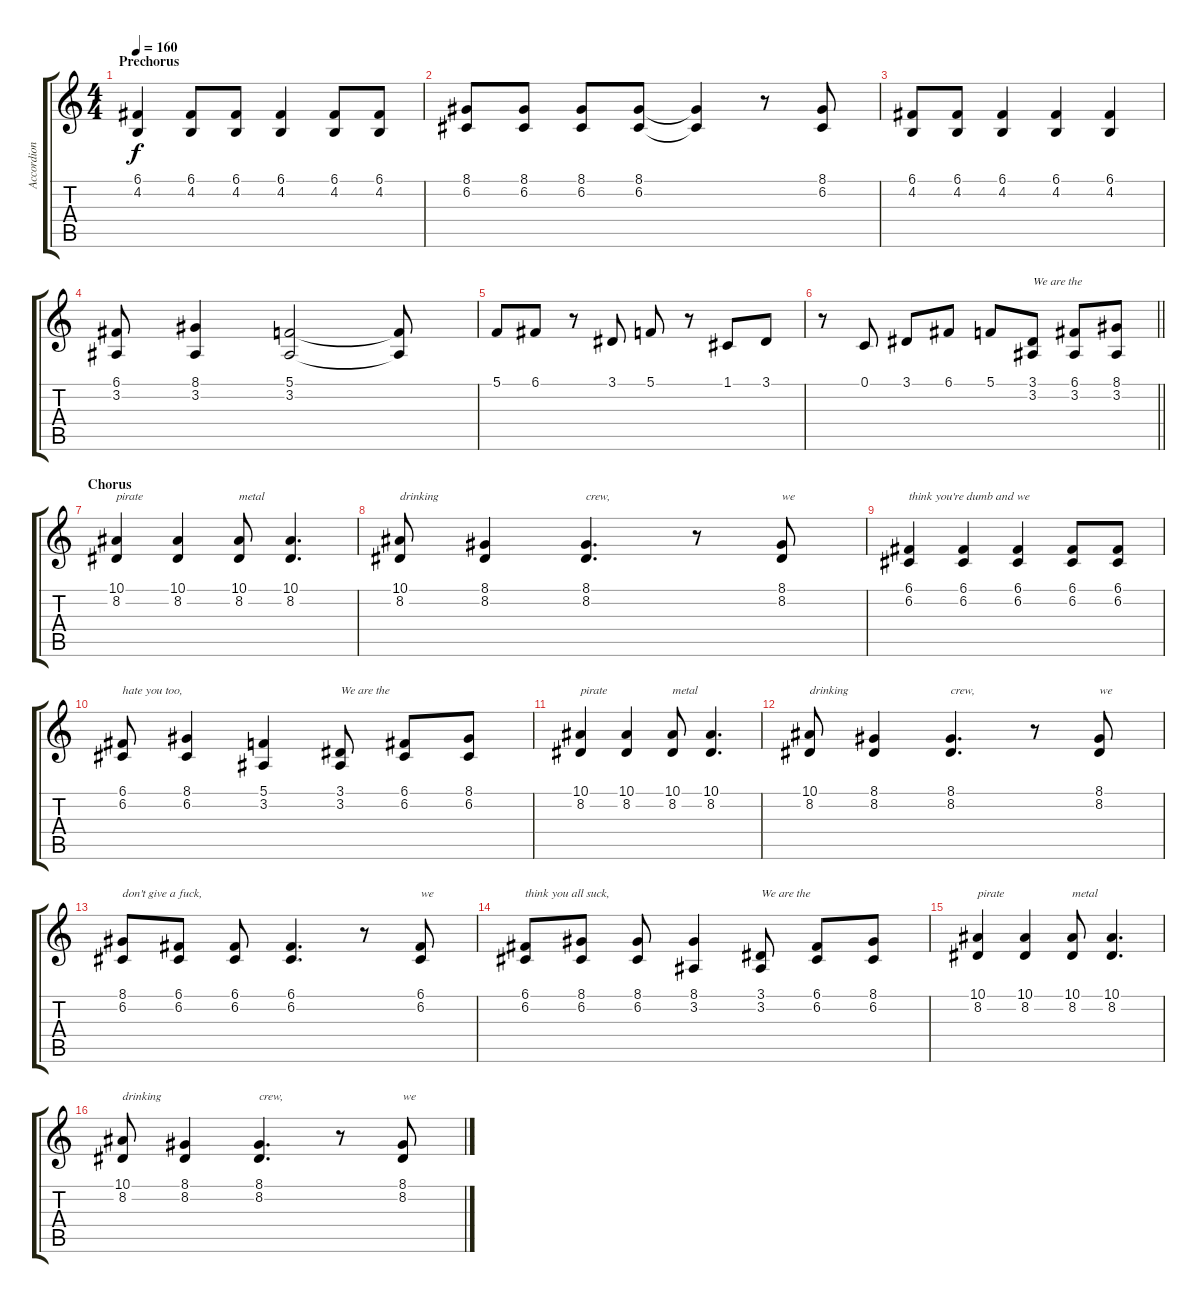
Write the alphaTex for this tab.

\track ("Accordion" "Accordion") {instrument accordion}
\staff {score tabs}
\tuning (C4 G3 Eb3 Bb2 F2 C2) {hide}
\ts (4 4)
\section ("" "Prechorus")
\tempo 160
\clef g2
\ks c
(6.1 4.2).4{dy f} (6.1 4.2).8 (6.1 4.2).8 (6.1 4.2).4 (6.1 4.2).8 (6.1 4.2).8 |
(8.1 6.2).8 (8.1 6.2).8 (8.1 6.2).8 (8.1 6.2).8 (8.1{t} 6.2{t}).4 r.8 (8.1 6.2).8 |
(6.1 4.2).8 (6.1 4.2).8 (6.1 4.2).4 (6.1 4.2).4 (6.1 4.2).4 |
(6.1 3.2).8 (8.1 3.2).4 (5.1 3.2).2 (5.1{t} 3.2{t}).8 |
5.1.8 6.1.8 r.8 3.1.8 5.1.8 r.8 1.1.8 3.1.8 |
\barLineRight lightlight
r.8 0.1.8 3.1.8 6.1.8 5.1.8 (3.1 3.2).8{txt "We are the"} (6.1 3.2).8 (8.1 3.2).8 |
\section ("" "Chorus")
(10.1 8.2).4{txt "pirate"} (10.1 8.2).4 (10.1 8.2).8{txt "metal"} (10.1 8.2).4{d} |
(10.1 8.2).8{txt "drinking"} (8.1 8.2).4 (8.1 8.2).4{d txt "crew,"} r.8 (8.1 8.2).8{txt "we"} |
(6.1 6.2).4{txt "think you're dumb and we"} (6.1 6.2).4 (6.1 6.2).4 (6.1 6.2).8 (6.1 6.2).8 |
(6.1 6.2).8{txt "hate you too,"} (8.1 6.2).4 (5.1 3.2).4 (3.1 3.2).8{txt "We are the"} (6.1 6.2).8 (8.1 6.2).8 |
(10.1 8.2).4{txt "pirate"} (10.1 8.2).4 (10.1 8.2).8{txt "metal"} (10.1 8.2).4{d} |
(10.1 8.2).8{txt "drinking"} (8.1 8.2).4 (8.1 8.2).4{d txt "crew,"} r.8 (8.1 8.2).8{txt "we"} |
(8.1 6.2).8{txt "don't give a fuck,"} (6.1 6.2).8 (6.1 6.2).8 (6.1 6.2).4{d} r.8 (6.1 6.2).8{txt "we"} |
(6.1 6.2).8{txt "think you all suck,"} (8.1 6.2).8 (8.1 6.2).8 (8.1 3.2).4 (3.1 3.2).8{txt "We are the"} (6.1 6.2).8 (8.1 6.2).8 |
(10.1 8.2).4{txt "pirate"} (10.1 8.2).4 (10.1 8.2).8{txt "metal"} (10.1 8.2).4{d} |
(10.1 8.2).8{txt "drinking"} (8.1 8.2).4 (8.1 8.2).4{d txt "crew,"} r.8 (8.1 8.2).8{txt "we"}
